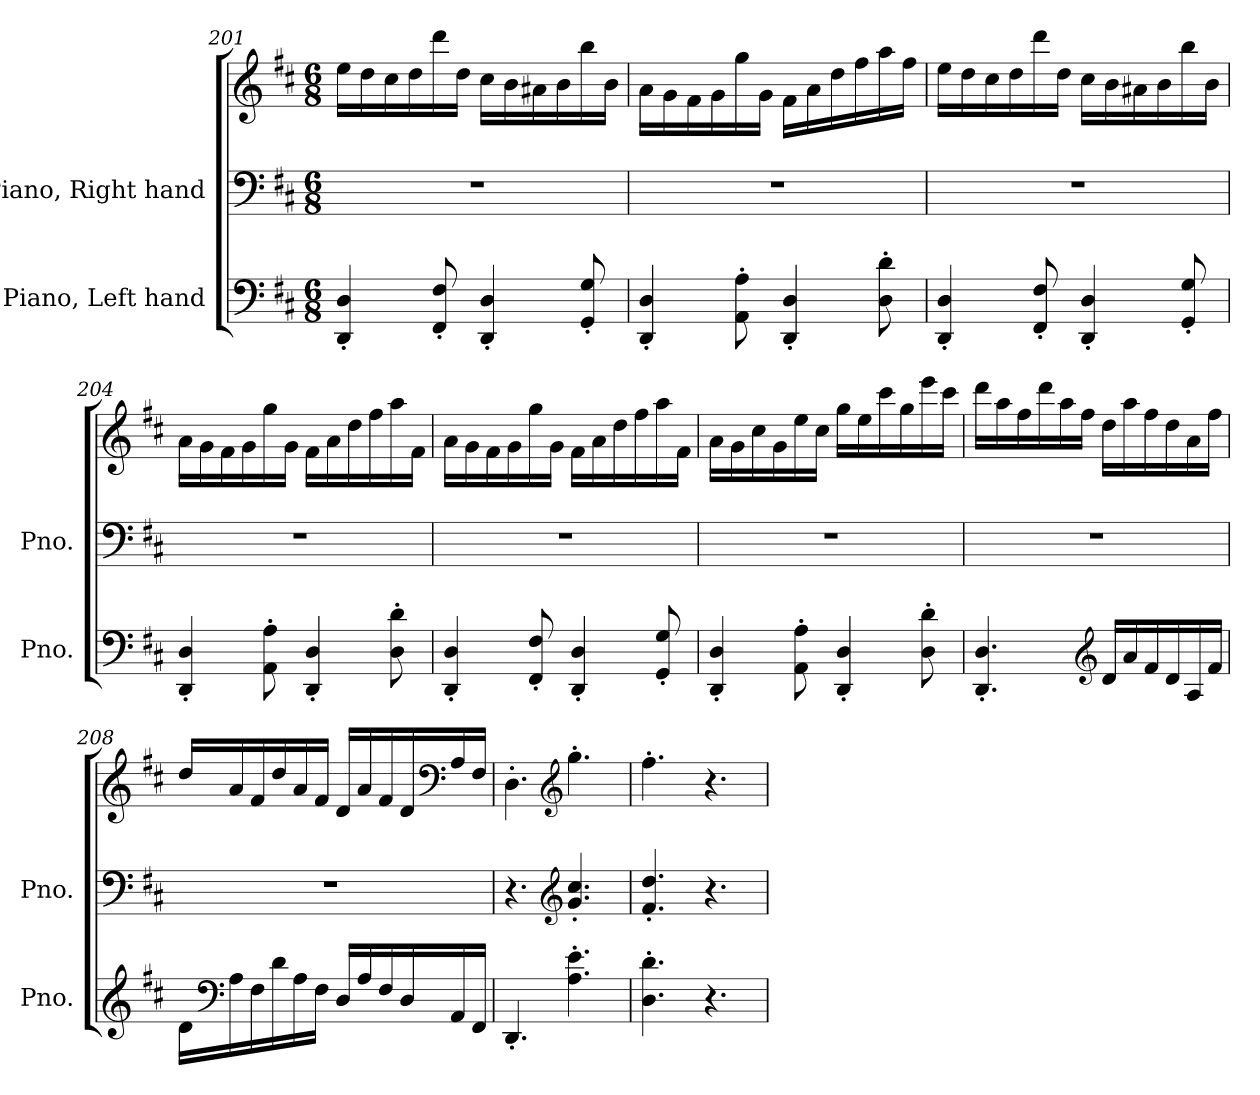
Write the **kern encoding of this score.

**kern	**kern	**kern
*part2	*part1	*part1
*staff3	*staff2	*staff1
*I"Piano, Left hand	*I"Piano, Right hand	*
*I'Pno.	*I'Pno.	*
*clefF4	*clefF4	*clefG2
*k[f#c#]	*k[f#c#]	*k[f#c#]
*M6/8	*M6/8	*M6/8
=201	=201	=201
4DD/' 4D/'	2.r	16ee\LL
.	.	16dd\
.	.	16cc#\
.	.	16dd\
8FF#/' 8F#/'	.	16ddd\
.	.	16dd\JJ
4DD/' 4D/'	.	16cc#\LL
.	.	16b\
.	.	16a#X\
.	.	16b\
8GG/' 8G/'	.	16bb\
.	.	16b\JJ
=202	=202	=202
4DD/' 4D/'	2.r	16a\LL
.	.	16g\
.	.	16f#\
.	.	16g\
8AA\' 8A\'	.	16gg\
.	.	16g\JJ
4DD/' 4D/'	.	16f#\LL
.	.	16a\
.	.	16dd\
.	.	16ff#\
8D\' 8d\'	.	16aa\
.	.	16ff#\JJ
!!LO:LB:g=z
=203	=203	=203
4DD/' 4D/'	2.r	16ee\LL
.	.	16dd\
.	.	16cc#\
.	.	16dd\
8FF#/' 8F#/'	.	16ddd\
.	.	16dd\JJ
4DD/' 4D/'	.	16cc#\LL
.	.	16b\
.	.	16a#X\
.	.	16b\
8GG/' 8G/'	.	16bb\
.	.	16b\JJ
=204	=204	=204
4DD/' 4D/'	2.r	16a\LL
.	.	16g\
.	.	16f#\
.	.	16g\
8AA\' 8A\'	.	16gg\
.	.	16g\JJ
4DD/' 4D/'	.	16f#\LL
.	.	16a\
.	.	16dd\
.	.	16ff#\
8D\' 8d\'	.	16aa\
.	.	16f#\JJ
=205	=205	=205
4DD/' 4D/'	2.r	16a\LL
.	.	16g\
.	.	16f#\
.	.	16g\
8FF#/' 8F#/'	.	16gg\
.	.	16g\JJ
4DD/' 4D/'	.	16f#\LL
.	.	16a\
.	.	16dd\
.	.	16ff#\
8GG/' 8G/'	.	16aa\
.	.	16f#\JJ
!!LO:PB:g=z
=206	=206	=206
4DD/' 4D/'	2.r	16a\LL
.	.	16g\
.	.	16cc#\
.	.	16g\
8AA\' 8A\'	.	16ee\
.	.	16cc#\JJ
4DD/' 4D/'	.	16gg\LL
.	.	16ee\
.	.	16ccc#\
.	.	16gg\
8D\' 8d\'	.	16eee\
.	.	16ccc#\JJ
=207	=207	=207
4.DD/' 4.D/'	2.r	16ddd\LL
.	.	16aa\
.	.	16ff#\
.	.	16ddd\
.	.	16aa\
.	.	16ff#\JJ
*clefG2	*	*
16d/LL	.	16dd\LL
16a/	.	16aa\
16f#/	.	16ff#\
16d/	.	16dd\
16A/	.	16a\
16f#/JJ	.	16ff#\JJ
=208	=208	=208
16d\LL	2.r	16dd/LL
*clefF4	*	*
16A\	.	16a/
16F#\	.	16f#/
16d\	.	16dd/
16A\	.	16a/
16F#\JJ	.	16f#/JJ
16D/LL	.	16d/LL
16A/	.	16a/
16F#/	.	16f#/
16D/	.	16d/
*	*	*clefF4
16AA/	.	16A/
16FF#/JJ	.	16F#/JJ
!!LO:LB:g=z
=209	=209	=209
4.DD'/	4.r	4.D'\
*	*clefG2	*clefG2
4.A\' 4.e\'	4.g/' 4.cc#/'	4.gg'\
=210	=210	=210
4.D\' 4.d\'	4.f#/' 4.dd/'	4.ff#'\
4.r	4.r	4.r
=	=	=
*-	*-	*-
